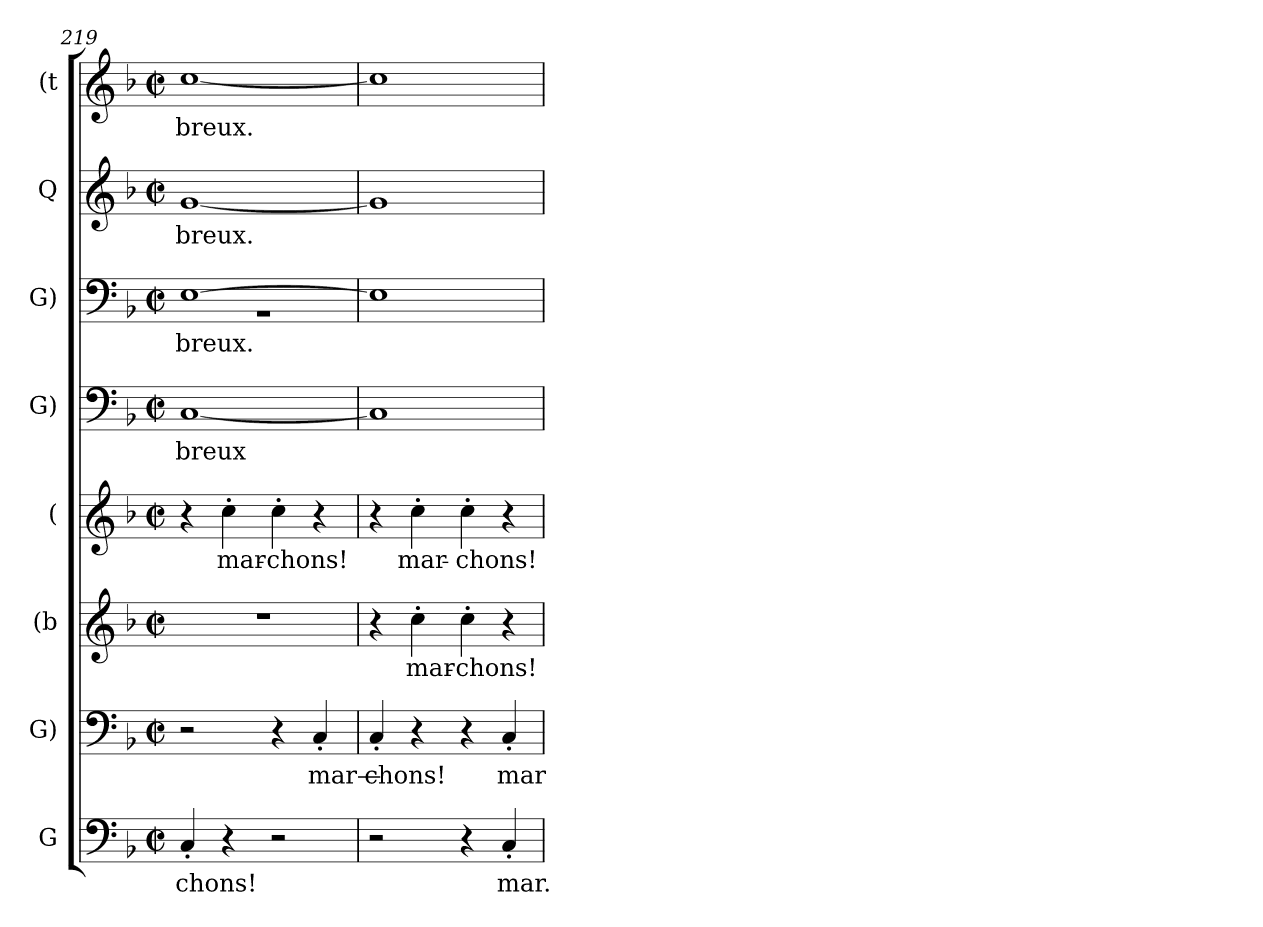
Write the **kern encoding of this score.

**kern	**text	**kern	**text	**kern	**text	**kern	**text	**kern	**text	**kern	**text	**kern	**text	**kern	**text
*part8	*part8	*part7	*part7	*part6	*part6	*part5	*part5	*part4	*part4	*part3	*part3	*part2	*part2	*part1	*part1
*staff8	*staff8	*staff7	*staff7	*staff6	*staff6	*staff5	*staff5	*staff4	*staff4	*staff3	*staff3	*staff2	*staff2	*staff1	*staff1
*I"G	*	*I"G)	*	*I"(b	*	*I"(	*	*I"G)	*	*I"G)	*	*I"Q	*	*I"(t	*
*clefF4	*	*clefF4	*	*clefG2	*	*clefG2	*	*clefF4	*	*clefF4	*	*clefG2	*	*clefG2	*
*k[b-]	*	*k[b-]	*	*k[b-]	*	*k[b-]	*	*k[b-]	*	*k[b-]	*	*k[b-]	*	*k[b-]	*
*M2/2	*	*M2/2	*	*M2/2	*	*M2/2	*	*M2/2	*	*M2/2	*	*M2/2	*	*M2/2	*
*met(c|)	*	*met(c|)	*	*met(c|)	*	*met(c|)	*	*met(c|)	*	*met(c|)	*	*met(c|)	*	*met(c|)	*
=219	=219	=219	=219	=219	=219	=219	=219	=219	=219	=219	=219	=219	=219	=219	=219
*	*	*	*	*	*	*	*	*	*	*^	*	*	*	*	*
4C'<i/	chons!	2r	.	1r	.	4r	.	[1Ci/	breux	[1Ei/	1r	breux.	[1gi/	breux.	[1cci/	breux.
4r	.	.	.	.	.	4cc'>i\	mar-	.	.	.	.	.	.	.	.	.
2r	.	4r	.	.	.	4cc'>i\	chons!	.	.	.	.	.	.	.	.	.
.	.	4C'<i/	mar—	.	.	4r	.	.	.	.	.	.	.	.	.	.
*	*	*	*	*	*	*	*	*	*	*v	*v	*	*	*	*	*
=220	=220	=220	=220	=220	=220	=220	=220	=220	=220	=220	=220	=220	=220	=220	=220
2r	.	4C'<i/	chons!	4r	.	4r	.	1Ci/]	.	1Ei/]	.	1gi/]	.	1cci/]	.
.	.	4r	.	4cc'>i\	mar-	4cc'>i\	mar-	.	.	.	.	.	.	.	.
4r	.	4r	.	4cc'>i\	chons!	4cc'>i\	chons!	.	.	.	.	.	.	.	.
4C'<i/	mar.	4C'<i/	mar	4r	.	4r	.	.	.	.	.	.	.	.	.
=	=	=	=	=	=	=	=	=	=	=	=	=	=	=	=
*-	*-	*-	*-	*-	*-	*-	*-	*-	*-	*-	*-	*-	*-	*-	*-
